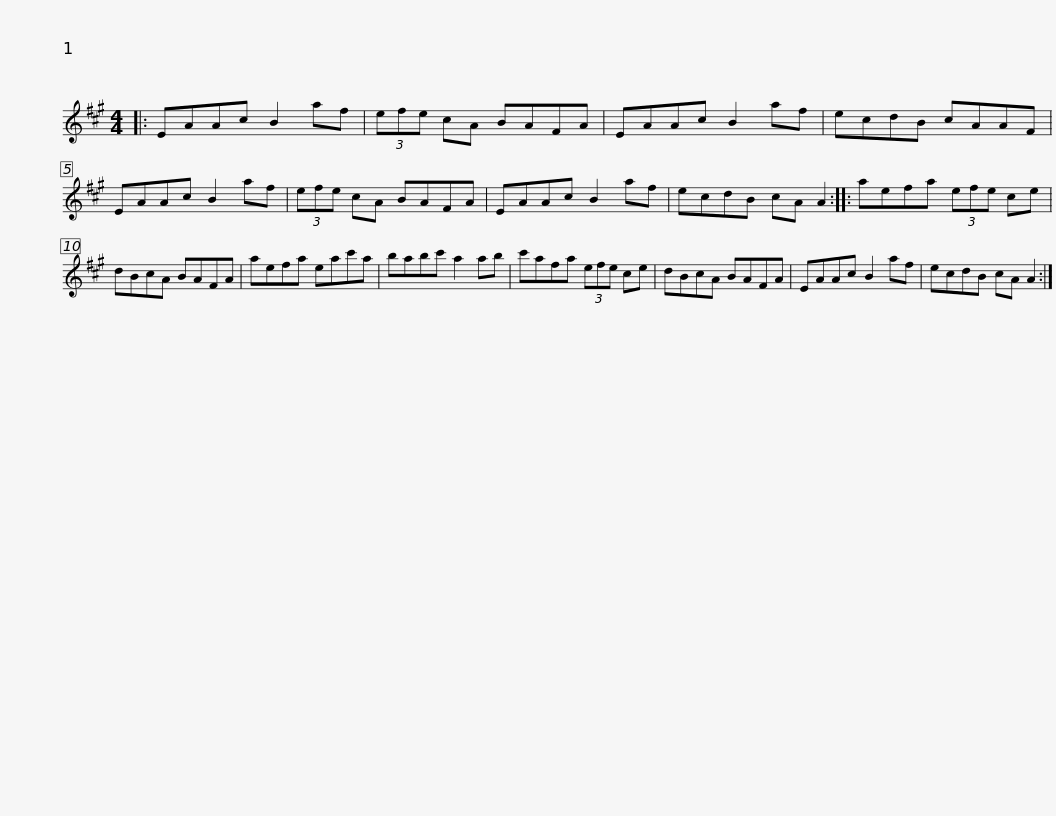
X:1
L:1/8
M:4/4
I:linebreak $
K:A
V:1 treble
V:1
|: EAAc B2 af | (3efe cA BAFA | EAAc B2 af | ecdB cAAF | EAAc B2 af |$ %5
 (3efe cA BAFA | EAAc B2 af | ecdB cA A2 :: aefa (3efe ce | dBcA BAFA |$ %10
 aefa eac'a | babc' a2 ab | c'afa (3efe ce | dBcA BAFA | EAAc B2 af |$ %15
 ecdB cA A2 :| %16
